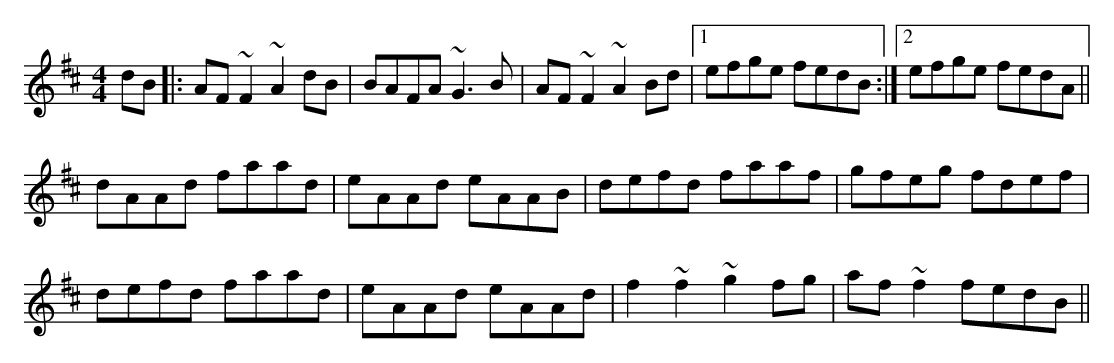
X:1
M:4/4
K:D
dB|:AF~F2 ~A2dB|BAFA ~G3B|AF~F2 ~A2Bd|1 efge fedB:|2 efge fedA||
dAAd faad|eAAd eAAB|defd faaf|gfeg fdef|
defd faad|eAAd eAAd|f2~f2 ~g2fg|af~f2 fedB||
